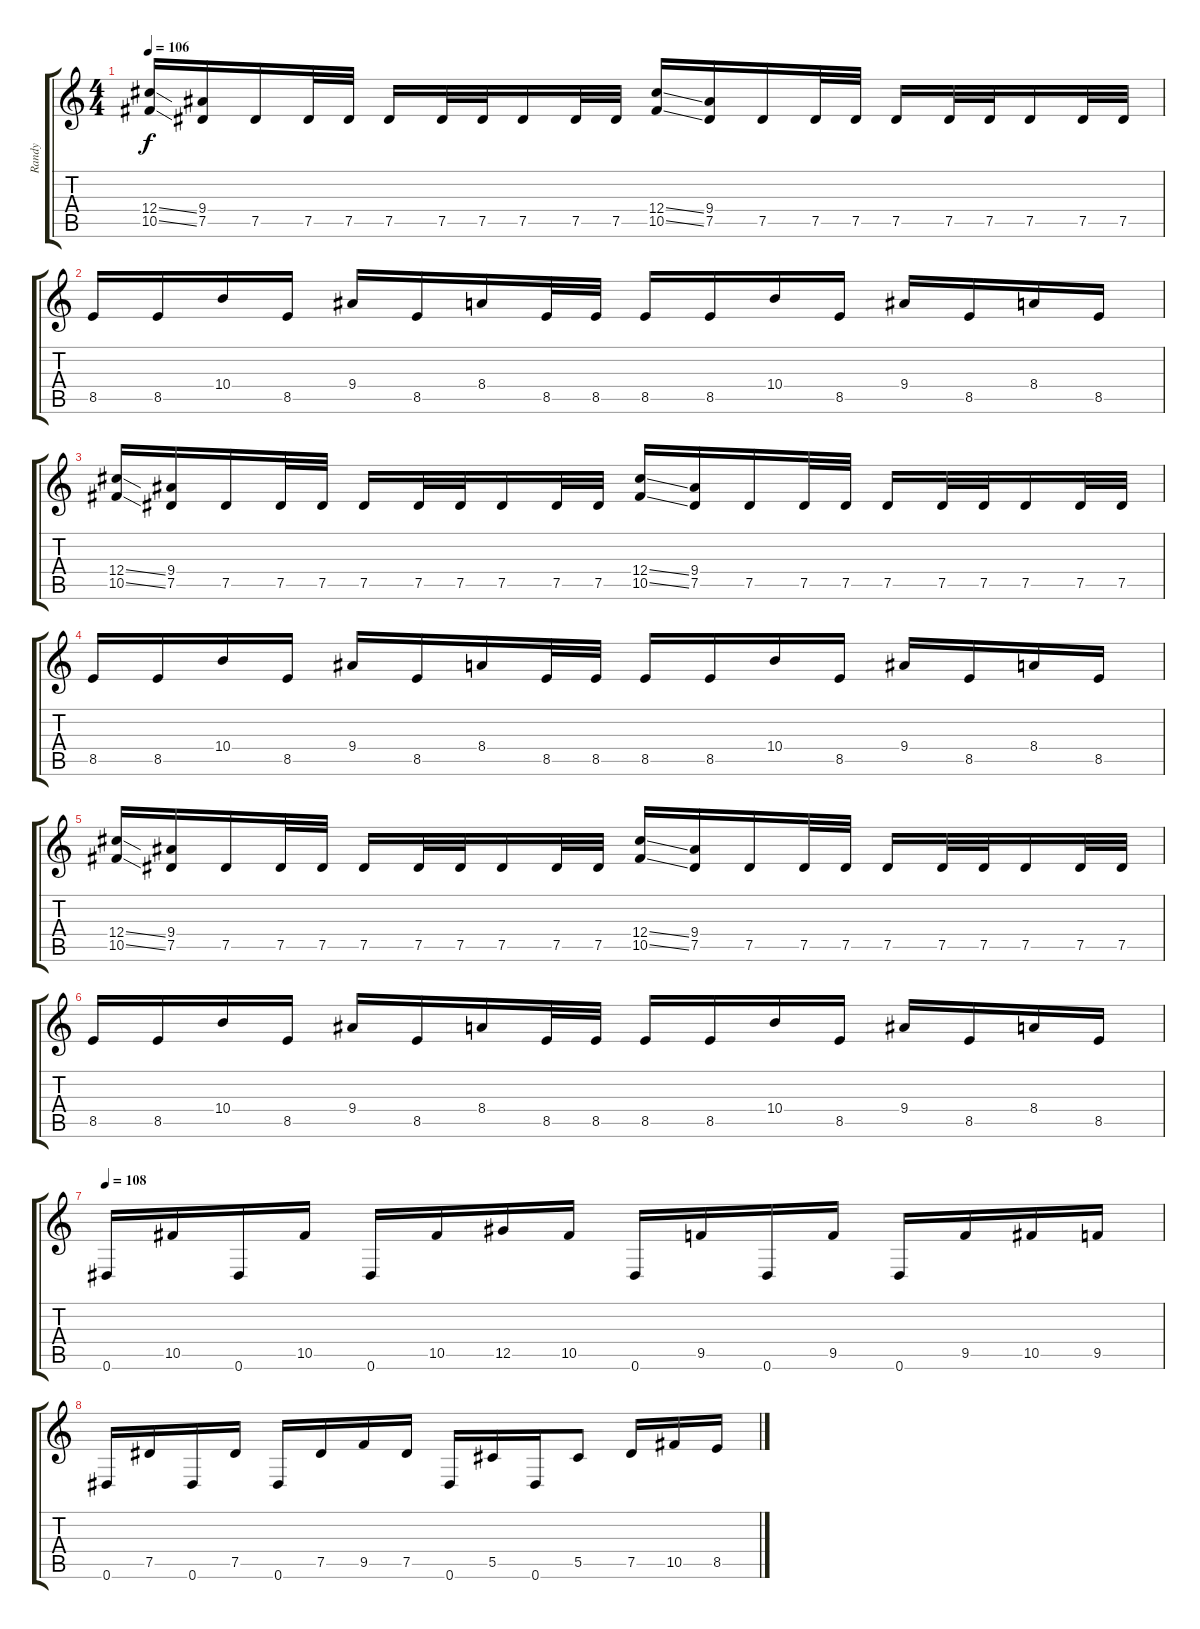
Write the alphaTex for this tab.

\track ("Randy" "Randy") {instrument distortionguitar}
\staff {score tabs}
\tuning (Eb4 Bb3 Gb3 Db3 Ab2 Eb2) {hide}
\ts (4 4)
\tempo 106
\clef g2
\ks c
(12.4{ss} 10.5{ss}).16{dy f} (9.4 7.5).16 7.5.16 7.5.32 7.5.32 7.5.16 7.5.32 7.5.32 7.5.16 7.5.32 7.5.32 (12.4{ss} 10.5{ss}).16 (9.4 7.5).16 7.5.16 7.5.32 7.5.32 7.5.16 7.5.32 7.5.32 7.5.16 7.5.32 7.5.32 |
8.5.16 8.5.16 10.4.16 8.5.16 9.4.16 8.5.16 8.4.16 8.5.32 8.5.32 8.5.16 8.5.16 10.4.16 8.5.16 9.4.16 8.5.16 8.4.16 8.5.16 |
(12.4{ss} 10.5{ss}).16 (9.4 7.5).16 7.5.16 7.5.32 7.5.32 7.5.16 7.5.32 7.5.32 7.5.16 7.5.32 7.5.32 (12.4{ss} 10.5{ss}).16 (9.4 7.5).16 7.5.16 7.5.32 7.5.32 7.5.16 7.5.32 7.5.32 7.5.16 7.5.32 7.5.32 |
8.5.16 8.5.16 10.4.16 8.5.16 9.4.16 8.5.16 8.4.16 8.5.32 8.5.32 8.5.16 8.5.16 10.4.16 8.5.16 9.4.16 8.5.16 8.4.16 8.5.16 |
(12.4{ss} 10.5{ss}).16 (9.4 7.5).16 7.5.16 7.5.32 7.5.32 7.5.16 7.5.32 7.5.32 7.5.16 7.5.32 7.5.32 (12.4{ss} 10.5{ss}).16 (9.4 7.5).16 7.5.16 7.5.32 7.5.32 7.5.16 7.5.32 7.5.32 7.5.16 7.5.32 7.5.32 |
8.5.16 8.5.16 10.4.16 8.5.16 9.4.16 8.5.16 8.4.16 8.5.32 8.5.32 8.5.16 8.5.16 10.4.16 8.5.16 9.4.16 8.5.16 8.4.16 8.5.16 |
\tempo 108
0.6.16 10.5.16 0.6.16 10.5.16 0.6.16 10.5.16 12.5.16 10.5.16 0.6.16 9.5.16 0.6.16 9.5.16 0.6.16 9.5.16 10.5.16 9.5.16 |
0.6.16 7.5.16 0.6.16 7.5.16 0.6.16 7.5.16 9.5.16 7.5.16 0.6.16 5.5.16 0.6.16 5.5.8 7.5.16 10.5.16 8.5.16
